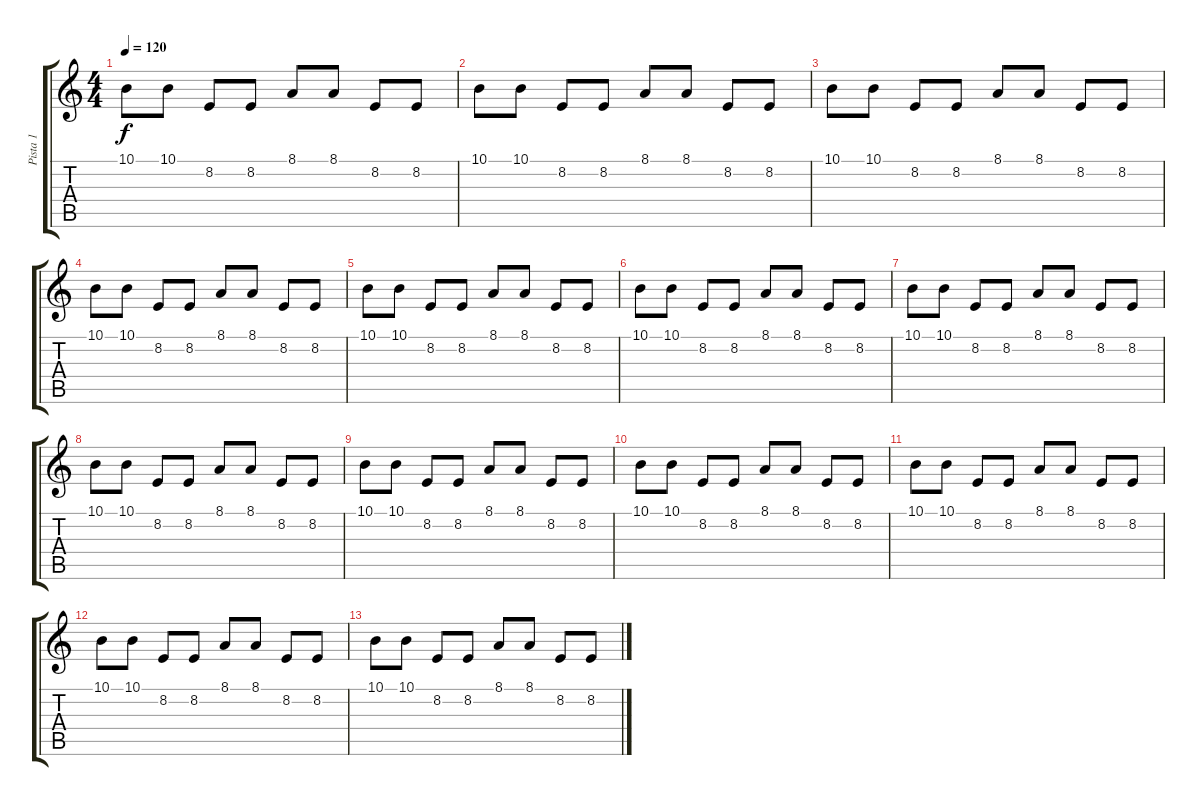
\track ("Pista 1" "Pista 1") {instrument synthbrass1}
\staff {score tabs}
\tuning (Db4 Ab3 E3 B2 Gb2 Db2) {hide}
\ts (4 4)
\tempo 120
\clef g2
\ks c
10.1.8{dy f instrument synthbrass1} 10.1.8 8.2.8 8.2.8 8.1.8 8.1.8 8.2.8 8.2.8 |
10.1.8 10.1.8 8.2.8 8.2.8 8.1.8 8.1.8 8.2.8 8.2.8 |
10.1.8 10.1.8 8.2.8 8.2.8 8.1.8 8.1.8 8.2.8 8.2.8 |
10.1.8 10.1.8 8.2.8 8.2.8 8.1.8 8.1.8 8.2.8 8.2.8 |
10.1.8 10.1.8 8.2.8 8.2.8 8.1.8 8.1.8 8.2.8 8.2.8 |
10.1.8 10.1.8 8.2.8 8.2.8 8.1.8 8.1.8 8.2.8 8.2.8 |
10.1.8 10.1.8 8.2.8 8.2.8 8.1.8 8.1.8 8.2.8 8.2.8 |
10.1.8 10.1.8 8.2.8 8.2.8 8.1.8 8.1.8 8.2.8 8.2.8 |
10.1.8 10.1.8 8.2.8 8.2.8 8.1.8 8.1.8 8.2.8 8.2.8 |
10.1.8 10.1.8 8.2.8 8.2.8 8.1.8 8.1.8 8.2.8 8.2.8 |
10.1.8 10.1.8 8.2.8 8.2.8 8.1.8 8.1.8 8.2.8 8.2.8 |
10.1.8 10.1.8 8.2.8 8.2.8 8.1.8 8.1.8 8.2.8 8.2.8 |
10.1.8 10.1.8 8.2.8 8.2.8 8.1.8 8.1.8 8.2.8 8.2.8
